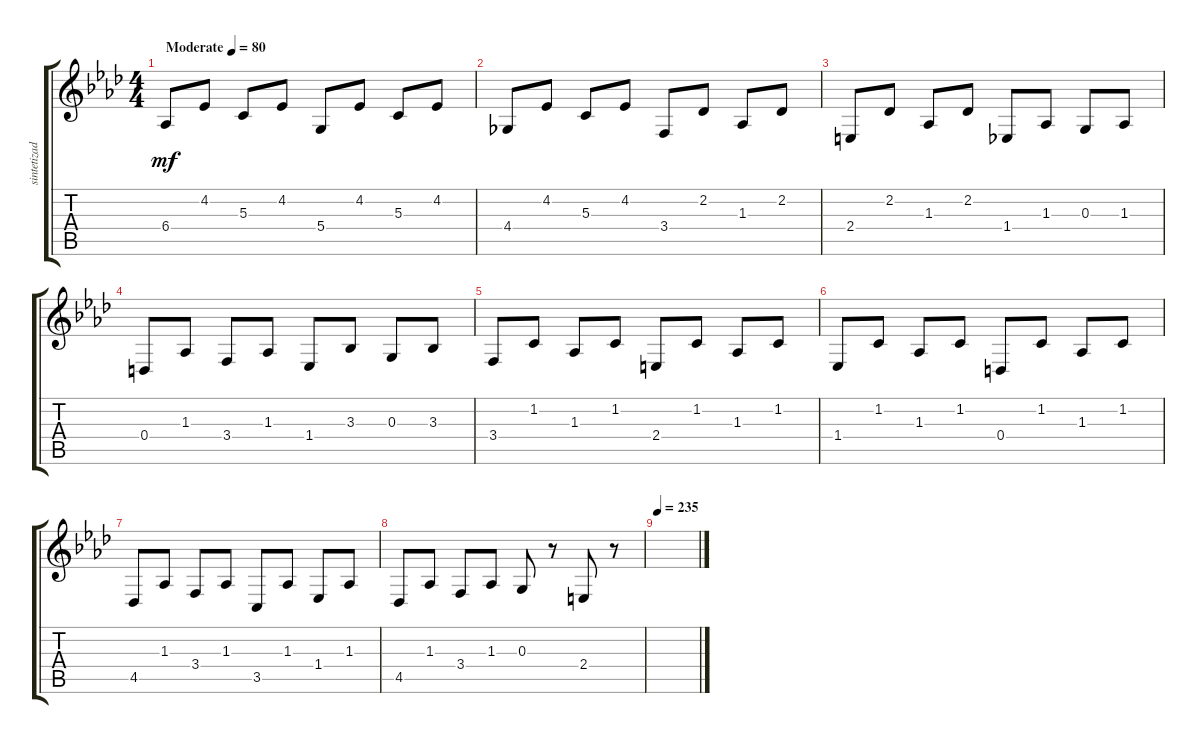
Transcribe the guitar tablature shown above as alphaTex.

\track ("sintetizador 2nd" "sintetizad") {instrument celesta}
\staff {score tabs}
\tuning (E4 B3 G3 D3 A2 E2) {hide}
\ts (4 4)
\tempo (80 "Moderate")
\clef g2
\ks ab
6.4.8{dy mf instrument celesta} 4.2.8 5.3.8 4.2.8 5.4.8 4.2.8 5.3.8 4.2.8 |
4.4.8 4.2.8 5.3.8 4.2.8 3.4.8 2.2.8 1.3.8 2.2.8 |
2.4.8 2.2.8 1.3.8 2.2.8 1.4.8 1.3.8 0.3.8 1.3.8 |
0.4.8 1.3.8 3.4.8 1.3.8 1.4.8 3.3.8 0.3.8 3.3.8 |
3.4.8 1.2.8 1.3.8 1.2.8 2.4.8 1.2.8 1.3.8 1.2.8 |
1.4.8 1.2.8 1.3.8 1.2.8 0.4.8 1.2.8 1.3.8 1.2.8 |
4.5.8 1.3.8 3.4.8 1.3.8 3.5.8 1.3.8 1.4.8 1.3.8 |
4.5.8 1.3.8 3.4.8 1.3.8 0.3.8 r.8 2.4.8 r.8 |
\tempo 235
